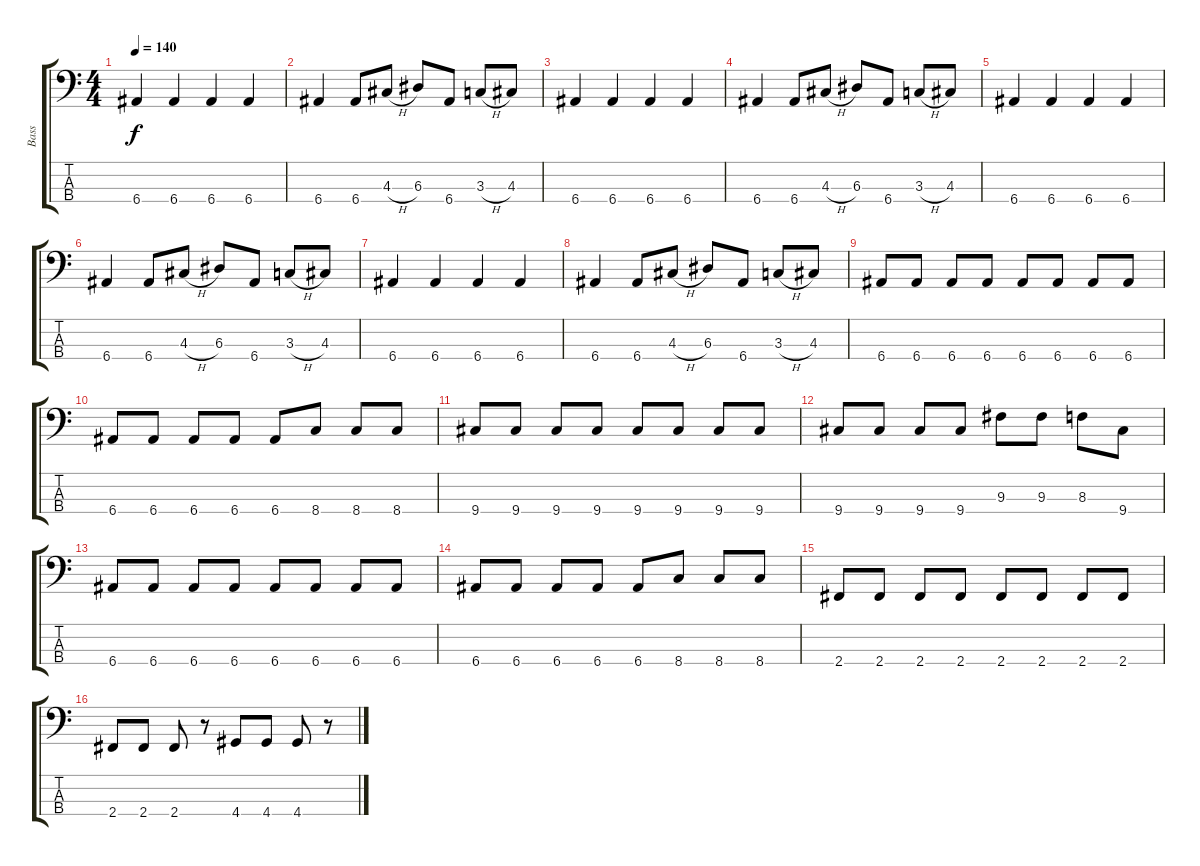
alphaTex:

\track ("Bass" "Bass") {instrument electricbassfinger}
\staff {score tabs}
\tuning (G2 D2 A1 E1) {hide}
\ts (4 4)
\tempo 140
\clef f4
\ks c
6.4.4{dy f} 6.4.4 6.4.4 6.4.4 |
6.4.4 6.4.8 4.3{h}.8 6.3.8 6.4.8 3.3{h}.8 4.3.8 |
6.4.4 6.4.4 6.4.4 6.4.4 |
6.4.4 6.4.8 4.3{h}.8 6.3.8 6.4.8 3.3{h}.8 4.3.8 |
6.4.4 6.4.4 6.4.4 6.4.4 |
6.4.4 6.4.8 4.3{h}.8 6.3.8 6.4.8 3.3{h}.8 4.3.8 |
6.4.4 6.4.4 6.4.4 6.4.4 |
6.4.4 6.4.8 4.3{h}.8 6.3.8 6.4.8 3.3{h}.8 4.3.8 |
6.4.8 6.4.8 6.4.8 6.4.8 6.4.8 6.4.8 6.4.8 6.4.8 |
6.4.8 6.4.8 6.4.8 6.4.8 6.4.8 8.4.8 8.4.8 8.4.8 |
9.4.8 9.4.8 9.4.8 9.4.8 9.4.8 9.4.8 9.4.8 9.4.8 |
9.4.8 9.4.8 9.4.8 9.4.8 9.3.8 9.3.8 8.3.8 9.4.8 |
6.4.8 6.4.8 6.4.8 6.4.8 6.4.8 6.4.8 6.4.8 6.4.8 |
6.4.8 6.4.8 6.4.8 6.4.8 6.4.8 8.4.8 8.4.8 8.4.8 |
2.4.8 2.4.8 2.4.8 2.4.8 2.4.8 2.4.8 2.4.8 2.4.8 |
2.4.8 2.4.8 2.4.8 r.8 4.4.8 4.4.8 4.4.8 r.8
